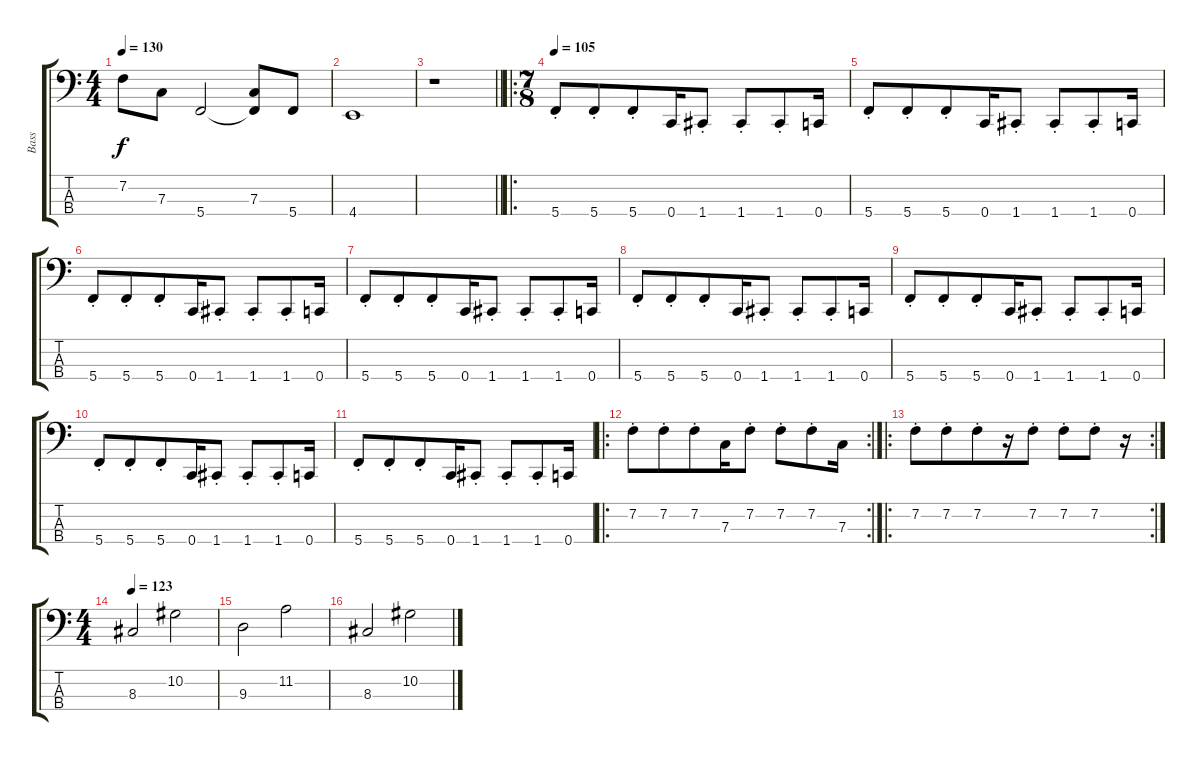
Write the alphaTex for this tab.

\track ("Bass" "Bass") {instrument electricbassfinger}
\staff {score tabs}
\tuning (Eb2 Bb1 F1 C1) {hide}
\ts (4 4)
\tempo 130
\clef f4
\ks c
7.2.8{dy f} 7.3.8 5.4.2 (7.3 5.4{t}).8 5.4.8 |
4.4.1 |
\barLineRight lightlight
r.1 |
\ro
\ts (7 8)
\tempo 105
5.4{st}.8 5.4{st}.8 5.4{st}.8 0.4.16 1.4{st}.8 1.4{st}.8 1.4{st}.8 0.4.16 |
5.4{st}.8 5.4{st}.8 5.4{st}.8 0.4.16 1.4{st}.8 1.4{st}.8 1.4{st}.8 0.4.16 |
5.4{st}.8 5.4{st}.8 5.4{st}.8 0.4.16 1.4{st}.8 1.4{st}.8 1.4{st}.8 0.4.16 |
5.4{st}.8 5.4{st}.8 5.4{st}.8 0.4.16 1.4{st}.8 1.4{st}.8 1.4{st}.8 0.4.16 |
5.4{st}.8 5.4{st}.8 5.4{st}.8 0.4.16 1.4{st}.8 1.4{st}.8 1.4{st}.8 0.4.16 |
5.4{st}.8 5.4{st}.8 5.4{st}.8 0.4.16 1.4{st}.8 1.4{st}.8 1.4{st}.8 0.4.16 |
5.4{st}.8 5.4{st}.8 5.4{st}.8 0.4.16 1.4{st}.8 1.4{st}.8 1.4{st}.8 0.4.16 |
5.4{st}.8 5.4{st}.8 5.4{st}.8 0.4.16 1.4{st}.8 1.4{st}.8 1.4{st}.8 0.4.16 |
\ro
\rc 2
7.2{st}.8 7.2{st}.8 7.2{st}.8 7.3.16 7.2{st}.8 7.2{st}.8 7.2{st}.8 7.3.16 |
\ro
\rc 2
7.2{st}.8 7.2{st}.8 7.2{st}.8 r.16 7.2{st}.8 7.2{st}.8 7.2{st}.8 r.16 |
\ts (4 4)
\tempo 123
8.3.2 10.2.2 |
9.3.2 11.2.2 |
8.3.2 10.2.2
